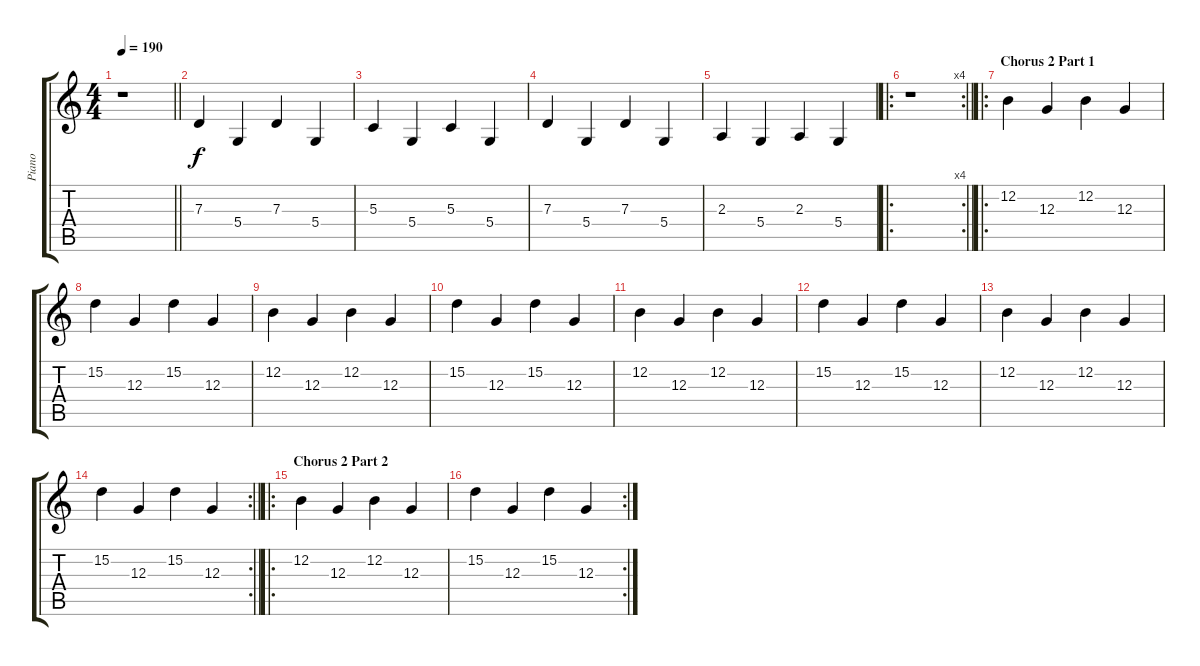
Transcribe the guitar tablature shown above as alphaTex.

\track ("Piano" "Piano") {instrument electricgrandpiano}
\staff {score tabs}
\tuning (E4 B3 G3 D3 A2 E2) {hide}
\ts (4 4)
\tempo 190
\clef g2
\barLineRight lightlight
\ks c
r.1{dy f} |
7.3.4 5.4.4 7.3.4 5.4.4 |
5.3.4 5.4.4 5.3.4 5.4.4 |
7.3.4 5.4.4 7.3.4 5.4.4 |
2.3.4 5.4.4 2.3.4 5.4.4 |
\ro
\rc 4
\barLineRight lightlight
r.1 |
\ro
\section ("" "Chorus 2 Part 1")
12.2.4 12.3.4 12.2.4 12.3.4 |
15.2.4 12.3.4 15.2.4 12.3.4 |
12.2.4 12.3.4 12.2.4 12.3.4 |
15.2.4 12.3.4 15.2.4 12.3.4 |
12.2.4 12.3.4 12.2.4 12.3.4 |
15.2.4 12.3.4 15.2.4 12.3.4 |
12.2.4 12.3.4 12.2.4 12.3.4 |
\rc 2
\barLineRight lightlight
15.2.4 12.3.4 15.2.4 12.3.4 |
\ro
\section ("" "Chorus 2 Part 2")
12.2.4 12.3.4 12.2.4 12.3.4 |
\rc 2
15.2.4 12.3.4 15.2.4 12.3.4
